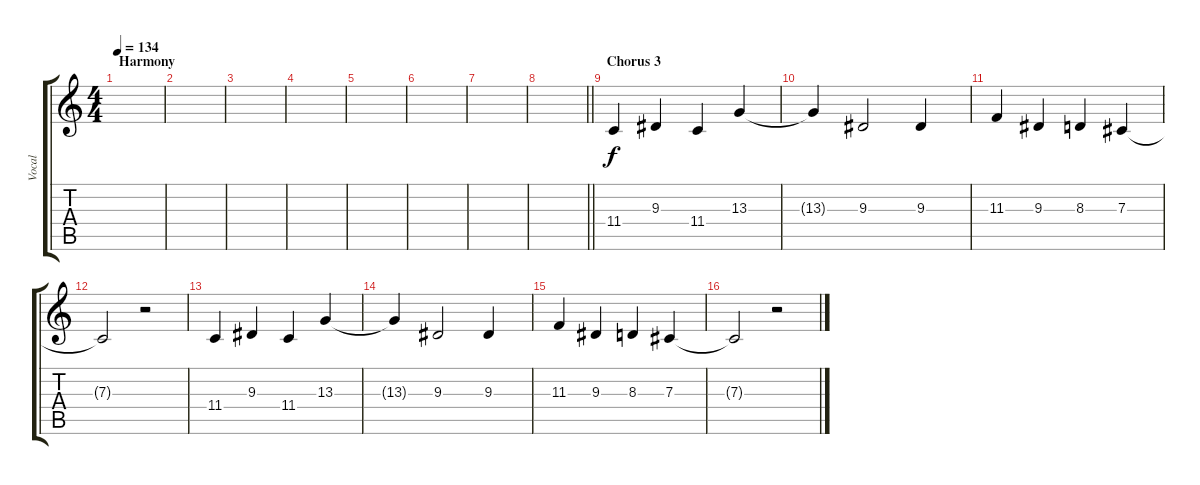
\track ("Vocal" "Vocal") {instrument lead2sawtooth}
\staff {score tabs}
\tuning (Eb4 Bb3 Gb3 Db3 Ab2 Eb2) {hide}
\ts (4 4)
\section ("" "Harmony")
\tempo 134
\clef g2
\ks c
|
|
|
|
|
|
|
\barLineRight lightlight
|
\section ("" "Chorus 3")
11.4.4 9.3.4 11.4.4 13.3.4 |
13.3{t}.4 9.3.2 9.3.4 |
11.3.4 9.3.4 8.3.4 7.3.4 |
7.3{t}.2 r.2 |
11.4.4 9.3.4 11.4.4 13.3.4 |
13.3{t}.4 9.3.2 9.3.4 |
11.3.4 9.3.4 8.3.4 7.3.4 |
7.3{t}.2 r.2
